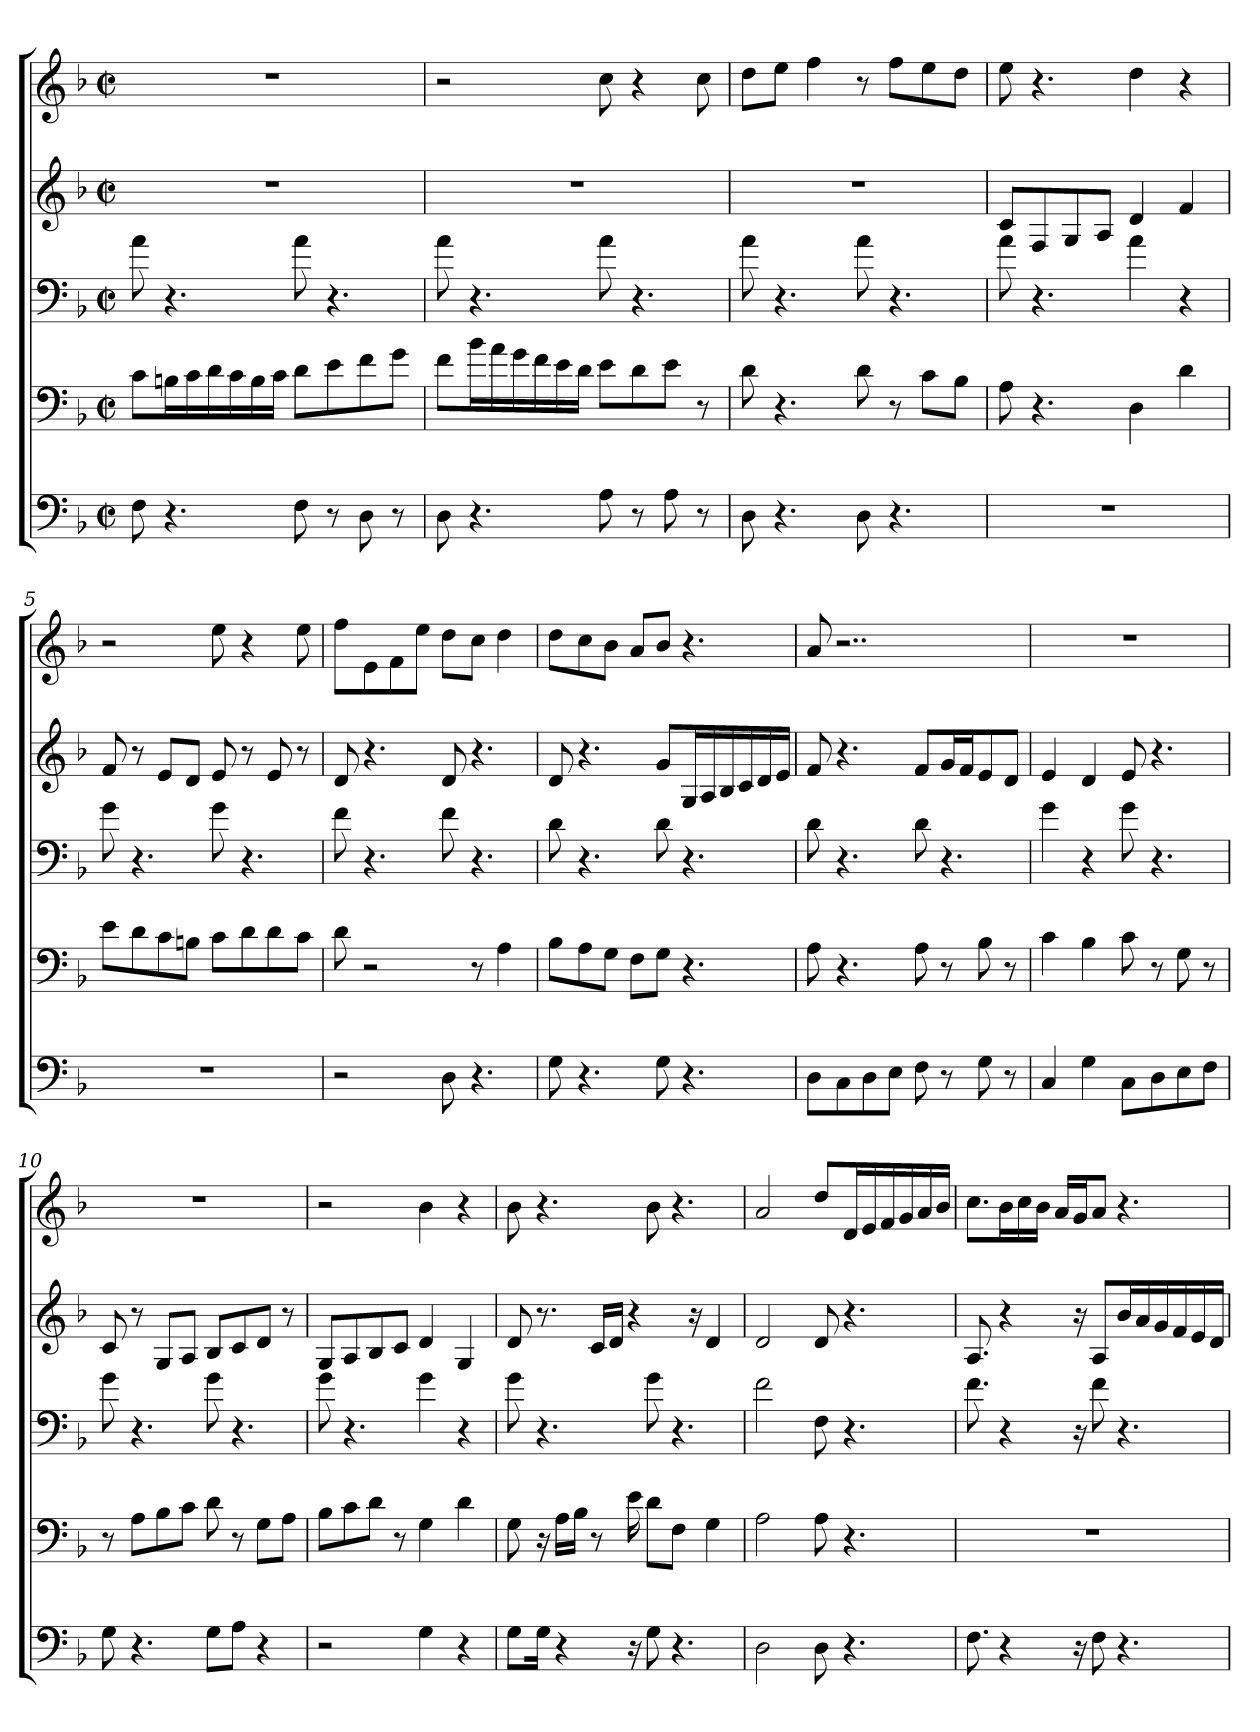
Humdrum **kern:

**kern	**kern	**kern	**kern	**kern
*part5	*part4	*part3	*part2	*part1
*staff5	*staff4	*staff3	*staff2	*staff1
*clefF4	*clefF4	*clefF4	*clefG2	*clefG2
*k[b-]	*k[b-]	*k[b-]	*k[b-]	*k[b-]
*F:	*F:	*F:	*F:	*F:
*M2/2	*M2/2	*M2/2	*M2/2	*M2/2
*met(c|)	*met(c|)	*met(c|)	*met(c|)	*met(c|)
=1	=1	=1	=1	=1
8F	8cL	8a	1r	1r
4.r	16BniL	4.r	.	.
.	16ci	.	.	.
.	16di	.	.	.
.	16ci	.	.	.
.	16Bi	.	.	.
.	16ciJJ	.	.	.
8Fj	8dL	8aj	.	.
8r	8ei	4.r	.	.
8D	8f	.	.	.
8r	8giJ	.	.	.
=2	=2	=2	=2	=2
8D	8fjL	8aj	1r	2r
4.r	16b-iL	4.r	.	.
.	16ai	.	.	.
.	16gZ	.	.	.
.	16fi	.	.	.
.	16ej	.	.	.
.	16diJJ	.	.	.
8A	8eL	8aj	.	8cc
8r	8di	4.r	.	4r
8Aj	8ejJ	.	.	.
8r	8r	.	.	8cci
=3	=3	=3	=3	=3
8D	8d	8aj	1r	8ddL
4.r	4.r	4.r	.	8eeiJ
.	.	.	.	4ff
8Dj	8dj	8aj	.	8r
4.r	8r	4.r	.	8ffiL
.	8cL	.	.	8ee
.	8B-J	.	.	8ddJ
=4	=4	=4	=4	=4
1r	8A	8aj	8cL	8ee
.	4.r	4.r	8Fi	4.r
.	.	.	8Gi	.
.	.	.	8AiJ	.
.	4D	4aj	4d	4dd
.	4d	4r	4f	4r
=5	=5	=5	=5	=5
1r	8eL	8g	8fj	2r
.	8d	4.r	8r	.
.	8cV	.	8eL	.
.	8BnJ	.	8dJ	.
.	8cVL	8gj	8e	8ee
.	8di	4.r	8r	4r
.	8dZ	.	8ej	.
.	8cZJ	.	8r	8eej
=6	=6	=6	=6	=6
2r	8d	8f	8d	8ffL
.	2r	4.r	4.r	8ei
.	.	.	.	8fi
.	.	.	.	8eeJ
8D	.	8fj	8d	8ddL
4.r	8r	4.r	4.r	8ccJ
.	4A	.	.	4dd
=7	=7	=7	=7	=7
8G	8B-L	8d	8d	8ddjL
4.r	8A	4.r	4.r	8cc
.	8GJ	.	.	8b-J
.	8FL	.	.	8aL
8G	8GJ	8dj	8gL	8b-J
4.r	4.r	4.r	16GiL	4.r
.	.	.	16Ai	.
.	.	.	16B-i	.
.	.	.	16ci	.
.	.	.	16di	.
.	.	.	16eiJJ	.
=8	=8	=8	=8	=8
8DL	8A	8dj	8f	8a
8Ci	4.r	4.r	4.r	2..r
8Di	.	.	.	.
8EJ	.	.	.	.
8F	8Aj	8dj	8fjL	.
8r	8r	4.r	16giL	.
.	.	.	16fiJ	.
8G	8B-	.	8e	.
8r	8r	.	8dJ	.
=9	=9	=9	=9	=9
4C	4c	4g	4e	1r
4G	4B-	4r	4d	.
8CL	8c	8gj	8e	.
8D	8r	4.r	4.r	.
8E	8G	.	.	.
8FJ	8r	.	.	.
=10	=10	=10	=10	=10
8G	8r	8gj	8cZ	1r
4.r	8AL	4.r	8r	.
.	8B-	.	8GL	.
.	8cJ	.	8AJ	.
8GjL	8d	8gj	8B-L	.
8AZJ	8r	4.r	8c	.
4r	8GL	.	8dJ	.
.	8AJ	.	8r	.
=11	=11	=11	=11	=11
2r	8B-L	8gj	8GL	2r
.	8c	4.r	8A	.
.	8dJ	.	8B-	.
.	8r	.	8cJ	.
4G	4G	4gj	4d	4b-
4r	4d	4r	4G	4r
=12	=12	=12	=12	=12
8GL	8G	8g	8d	8b-
16GjJk	16r	4.r	8.r	4.r
4r	16AiLL	.	.	.
.	16B-JJ	.	.	.
.	8r	.	16ciLL	.
.	.	.	16djJJ	.
16r	16ei	.	4r	.
8G	8dL	8gj	.	8b-
4.r	8FiJ	4.r	.	4.r
.	.	.	16r	.
.	4G	.	4d	.
=13	=13	=13	=13	=13
2D	2A	2f	2d	2a
8D	8Aj	8FZ	8d	8ddL
4.r	4.r	4.r	4.r	16diL
.	.	.	.	16ei
.	.	.	.	16fi
.	.	.	.	16gi
.	.	.	.	16ai
.	.	.	.	16b-iJJ
=14	=14	=14	=14	=14
8.F	1r	8.fj	8.A	8.ccL
4r	.	4r	4r	16b-iL
.	.	.	.	16cci
.	.	.	.	16b-iJJ
.	.	.	.	16aZLL
16r	.	16r	16r	16giJ
8F	.	8fj	8AL	8aJ
4.r	.	4.r	16b-iL	4.r
.	.	.	16ai	.
.	.	.	16gi	.
.	.	.	16fi	.
.	.	.	16ei	.
.	.	.	16diJJ	.
=	=	=	=	=
*-	*-	*-	*-	*-
